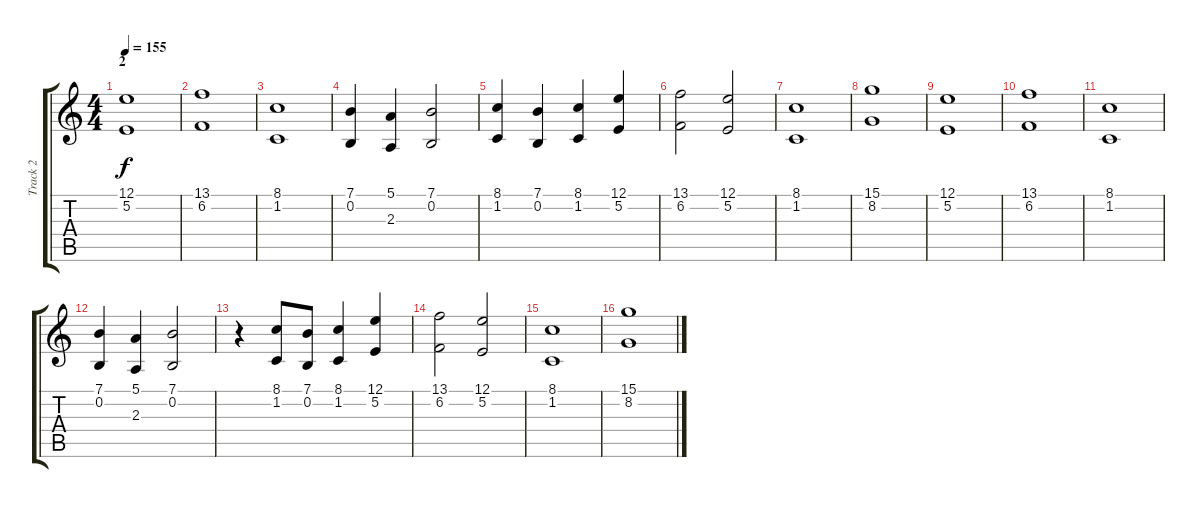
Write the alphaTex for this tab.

\track ("Track 2" "Track 2") {instrument flute}
\staff {score tabs}
\tuning (E4 B3 G3 D3 A2 E2) {hide}
\ts (4 4)
\section ("" "2")
\tempo 155
\clef g2
\ks c
(12.1 5.2).1{dy f} |
(13.1 6.2).1 |
(8.1 1.2).1 |
(7.1 0.2).4 (5.1 2.3).4 (7.1 0.2).2 |
(8.1 1.2).4 (7.1 0.2).4 (8.1 1.2).4 (12.1 5.2).4 |
(13.1 6.2).2 (12.1 5.2).2 |
(8.1 1.2).1 |
(15.1 8.2).1 |
(12.1 5.2).1 |
(13.1 6.2).1 |
(8.1 1.2).1 |
(7.1 0.2).4 (5.1 2.3).4 (7.1 0.2).2 |
r.4 (8.1 1.2).8 (7.1 0.2).8 (8.1 1.2).4 (12.1 5.2).4 |
(13.1 6.2).2 (12.1 5.2).2 |
(8.1 1.2).1 |
(15.1 8.2).1
